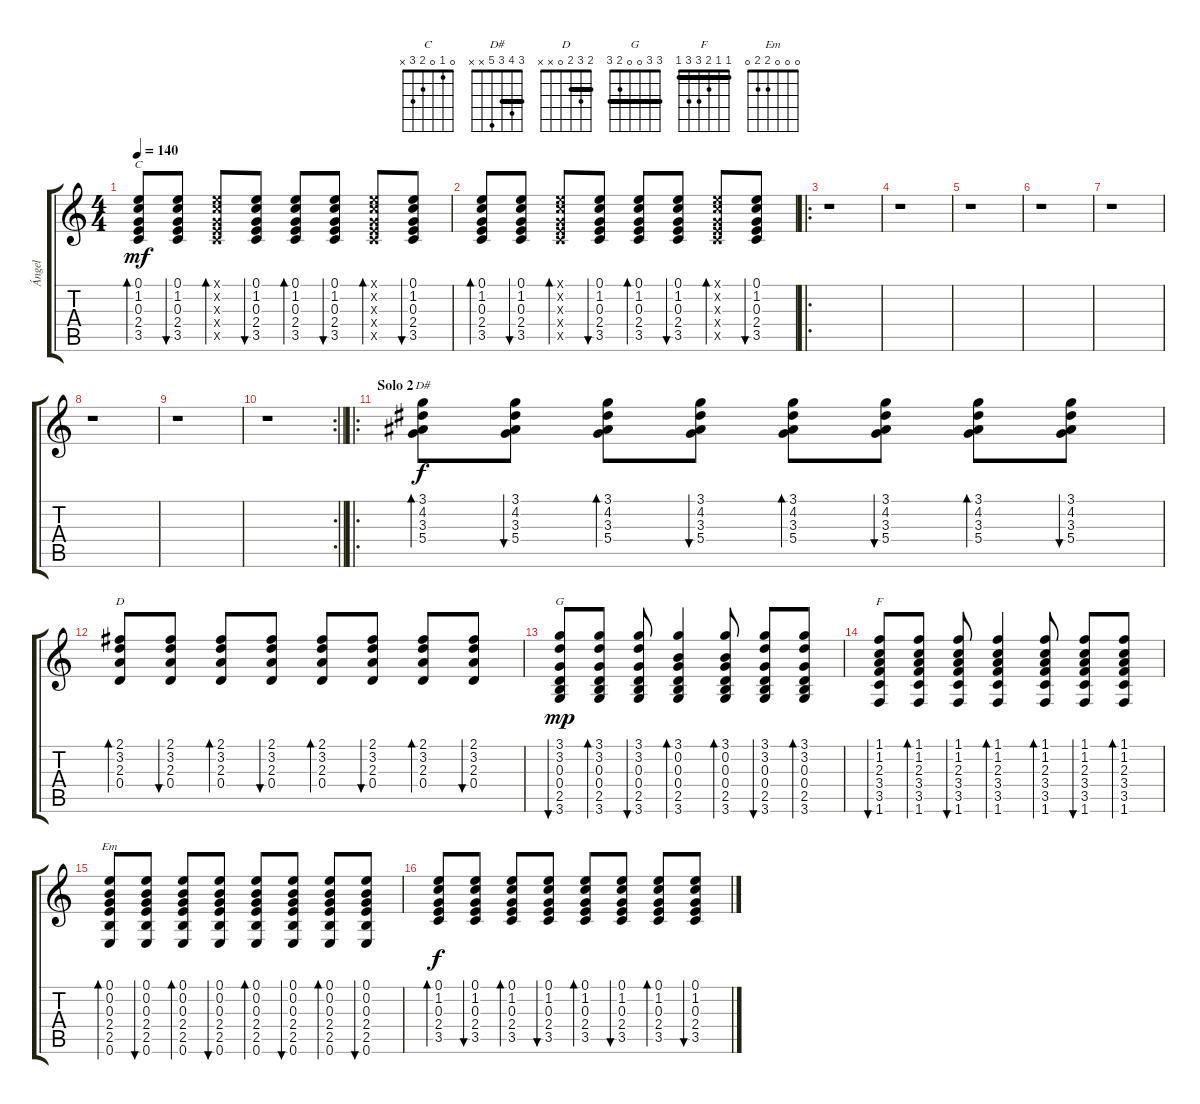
\track ("Ángel" "Ángel") {instrument acousticguitarsteel}
\staff {score tabs}
\tuning (E4 B3 G3 D3 A2 E2) {hide}
\chord ("C" 0 1 0 2 3 x)
\chord ("D#" 3 4 3 5 x x) {barre 3}
\chord ("D" 2 3 2 0 x x) {barre 2}
\chord ("G" 3 3 0 0 2 3) {barre 3}
\chord ("F" 1 1 2 3 3 1) {barre 1}
\chord ("Em" 0 0 0 2 2 0)
\ts (4 4)
\tempo 140
\clef g2
\ks c
(0.1 1.2 0.3 2.4 3.5).8{bd 30 ch "C" dy mf} (0.1 1.2 0.3 2.4 3.5).8{bu 30} (0.1{x} 1.2{x} 0.3{x} 2.4{x} 3.5{x}).8{bd 30} (0.1 1.2 0.3 2.4 3.5).8{bu 30} (0.1 1.2 0.3 2.4 3.5).8{bd 30} (0.1 1.2 0.3 2.4 3.5).8{bu 30} (0.1{x} 1.2{x} 0.3{x} 2.4{x} 3.5{x}).8{bd 30} (0.1 1.2 0.3 2.4 3.5).8{bu 30} |
(0.1 1.2 0.3 2.4 3.5).8{bd 30} (0.1 1.2 0.3 2.4 3.5).8{bu 30} (0.1{x} 1.2{x} 0.3{x} 2.4{x} 3.5{x}).8{bd 30} (0.1 1.2 0.3 2.4 3.5).8{bu 30} (0.1 1.2 0.3 2.4 3.5).8{bd 30} (0.1 1.2 0.3 2.4 3.5).8{bu 30} (0.1{x} 1.2{x} 0.3{x} 2.4{x} 3.5{x}).8{bd 30} (0.1 1.2 0.3 2.4 3.5).8{bu 30} |
\ro
r.1 |
r.1 |
r.1 |
r.1 |
r.1 |
r.1 |
r.1 |
\rc 2
\barLineRight lightlight
r.1 |
\ro
\section ("" "Solo 2")
(3.1 4.2 3.3 5.4).8{bd 60 ch "D#" dy f} (3.1 4.2 3.3 5.4).8{bu 60} (3.1 4.2 3.3 5.4).8{bd 60} (3.1 4.2 3.3 5.4).8{bu 60} (3.1 4.2 3.3 5.4).8{bd 60} (3.1 4.2 3.3 5.4).8{bu 60} (3.1 4.2 3.3 5.4).8{bd 60} (3.1 4.2 3.3 5.4).8{bu 60} |
(2.1 3.2 2.3 0.4).8{bd 60 ch "D"} (2.1 3.2 2.3 0.4).8{bu 60} (2.1 3.2 2.3 0.4).8{bd 60} (2.1 3.2 2.3 0.4).8{bu 60} (2.1 3.2 2.3 0.4).8{bd 60} (2.1 3.2 2.3 0.4).8{bu 60} (2.1 3.2 2.3 0.4).8{bd 60} (2.1 3.2 2.3 0.4).8{bu 60} |
(3.1 3.2 0.3 0.4 2.5 3.6).8{bu 60 ch "G" dy mp} (3.1 3.2 0.3 0.4 2.5 3.6).8{bd 60} (3.1 3.2 0.3 0.4 2.5 3.6).8{bu 60} (3.1 0.2 0.3 0.4 2.5 3.6).4{bd 60} (3.1 0.2 0.3 0.4 2.5 3.6).8{bd 60} (3.1 3.2 0.3 0.4 2.5 3.6).8{bu 60} (3.1 3.2 0.3 0.4 2.5 3.6).8{bd 60} |
(1.1 1.2 2.3 3.4 3.5 1.6).8{bu 60 ch "F"} (1.1 1.2 2.3 3.4 3.5 1.6).8{bd 60} (1.1 1.2 2.3 3.4 3.5 1.6).8{bu 60} (1.1 1.2 2.3 3.4 3.5 1.6).4{bd 60} (1.1 1.2 2.3 3.4 3.5 1.6).8{bd 60} (1.1 1.2 2.3 3.4 3.5 1.6).8{bu 60} (1.1 1.2 2.3 3.4 3.5 1.6).8{bd 60} |
(0.1 0.2 0.3 2.4 2.5 0.6).8{bd 60 ch "Em"} (0.1 0.2 0.3 2.4 2.5 0.6).8{bu 60} (0.1 0.2 0.3 2.4 2.5 0.6).8{bd 60} (0.1 0.2 0.3 2.4 2.5 0.6).8{bu 60} (0.1 0.2 0.3 2.4 2.5 0.6).8{bd 60} (0.1 0.2 0.3 2.4 2.5 0.6).8{bu 60} (0.1 0.2 0.3 2.4 2.5 0.6).8{bd 60} (0.1 0.2 0.3 2.4 2.5 0.6).8{bu 60} |
(0.1 1.2 0.3 2.4 3.5).8{bd 60 dy f} (0.1 1.2 0.3 2.4 3.5).8{bu 60} (0.1 1.2 0.3 2.4 3.5).8{bd 60} (0.1 1.2 0.3 2.4 3.5).8{bu 60} (0.1 1.2 0.3 2.4 3.5).8{bd 60} (0.1 1.2 0.3 2.4 3.5).8{bu 60} (0.1 1.2 0.3 2.4 3.5).8{bd 60} (0.1 1.2 0.3 2.4 3.5).8{bu 60}
